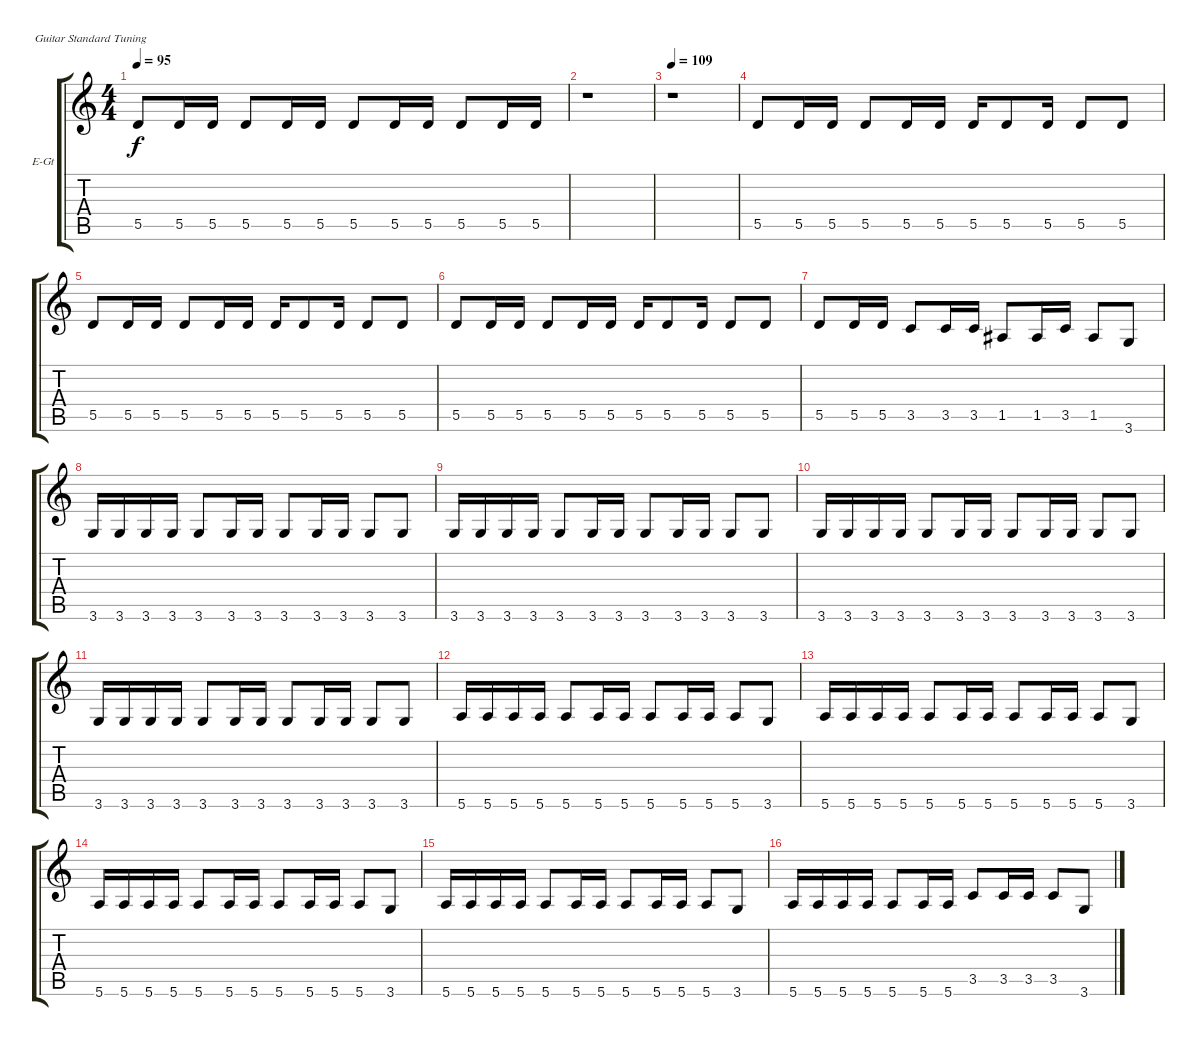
\bracketExtendMode groupsimilarinstruments
\firstSystemTrackNameOrientation horizontal
\otherSystemsTrackNameOrientation horizontal
\track ("Guit I" "E-Gt") {instrument electricguitarclean}
\staff {score tabs}
\tuning (E4 B3 G3 D3 A2 E2)
\ts (4 4)
\tempo 95
\clef g2
\ks c
5.5.8{dy f} 5.5.16 5.5.16 5.5.8 5.5.16 5.5.16 5.5.8 5.5.16 5.5.16 5.5.8 5.5.16 5.5.16 |
r.1 |
\tempo 109
r.1 |
5.5.8 5.5.16 5.5.16 5.5.8 5.5.16 5.5.16 5.5.16 5.5.8 5.5.16 5.5.8 5.5.8 |
5.5.8 5.5.16 5.5.16 5.5.8 5.5.16 5.5.16 5.5.16 5.5.8 5.5.16 5.5.8 5.5.8 |
5.5.8 5.5.16 5.5.16 5.5.8 5.5.16 5.5.16 5.5.16 5.5.8 5.5.16 5.5.8 5.5.8 |
5.5.8 5.5.16 5.5.16 3.5.8 3.5.16 3.5.16 1.5.8 1.5.16 3.5.16 1.5.8 3.6.8 |
3.6.16 3.6.16 3.6.16 3.6.16 3.6.8 3.6.16 3.6.16 3.6.8 3.6.16 3.6.16 3.6.8 3.6.8 |
3.6.16 3.6.16 3.6.16 3.6.16 3.6.8 3.6.16 3.6.16 3.6.8 3.6.16 3.6.16 3.6.8 3.6.8 |
3.6.16 3.6.16 3.6.16 3.6.16 3.6.8 3.6.16 3.6.16 3.6.8 3.6.16 3.6.16 3.6.8 3.6.8 |
3.6.16 3.6.16 3.6.16 3.6.16 3.6.8 3.6.16 3.6.16 3.6.8 3.6.16 3.6.16 3.6.8 3.6.8 |
5.6.16 5.6.16 5.6.16 5.6.16 5.6.8 5.6.16 5.6.16 5.6.8 5.6.16 5.6.16 5.6.8 3.6.8 |
5.6.16 5.6.16 5.6.16 5.6.16 5.6.8 5.6.16 5.6.16 5.6.8 5.6.16 5.6.16 5.6.8 3.6.8 |
5.6.16 5.6.16 5.6.16 5.6.16 5.6.8 5.6.16 5.6.16 5.6.8 5.6.16 5.6.16 5.6.8 3.6.8 |
5.6.16 5.6.16 5.6.16 5.6.16 5.6.8 5.6.16 5.6.16 5.6.8 5.6.16 5.6.16 5.6.8 3.6.8 |
5.6.16 5.6.16 5.6.16 5.6.16 5.6.8 5.6.16 5.6.16 3.5.8 3.5.16 3.5.16 3.5.8 3.6.8
